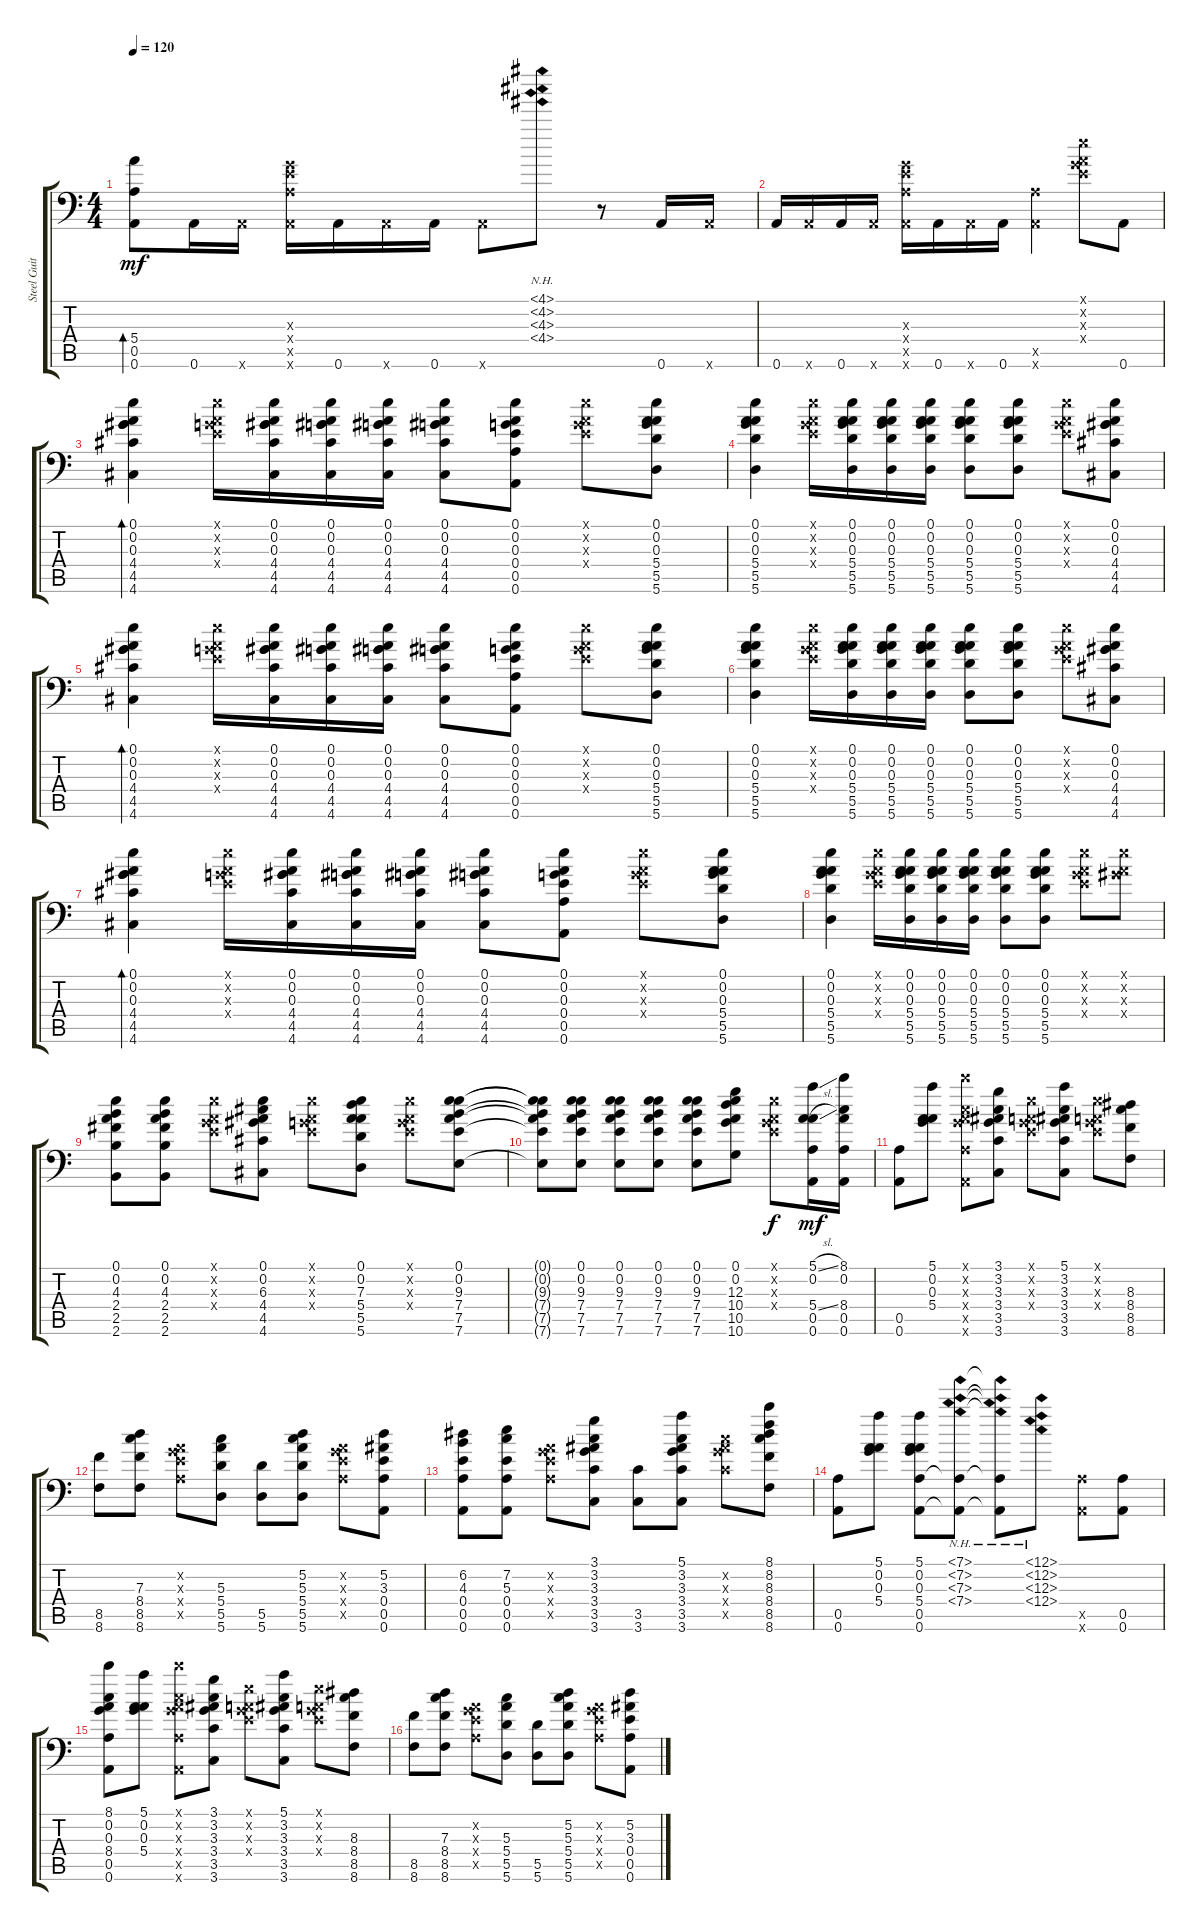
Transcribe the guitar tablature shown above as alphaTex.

\track ("Steel Guitar" "Steel Guit") {instrument acousticguitarsteel}
\staff {score tabs}
\tuning (E4 A3 G3 E3 A2 A1) {hide}
\ts (4 4)
\tempo 120
\clef f4
\ks c
(5.4 0.5 0.6).8{bd 30 dy mf} 0.6.16 0.6{x}.16 (0.3{x} 0.4{x} 0.5{x} 0.6{x}).16 0.6.16 0.6{x}.16 0.6.16 0.6{x}.8 (4.1{nh} 4.2{nh} 4.3{nh} 4.4{nh}).8 r.8 0.6.16 0.6{x}.16 |
0.6.16 0.6{x}.16 0.6.16 0.6{x}.16 (0.3{x} 0.4{x} 0.5{x} 0.6{x}).16 0.6.16 0.6{x}.16 0.6.16 (0.5{x} 0.6{x}).4 (0.1{x} 0.2{x} 0.3{x} 0.4{x}).8 0.6.8 |
(0.1 0.2 0.3 4.4 4.5 4.6).4{bd 30} (0.1{x} 0.2{x} 0.3{x} 0.4{x}).16 (0.1 0.2 0.3 4.4 4.5 4.6).16 (0.1 0.2 0.3 4.4 4.5 4.6).16 (0.1 0.2 0.3 4.4 4.5 4.6).16 (0.1 0.2 0.3 4.4 4.5 4.6).8 (0.1 0.2 0.3 0.4 0.5 0.6).8 (0.1{x} 0.2{x} 0.3{x} 0.4{x}).8 (0.1 0.2 0.3 5.4 5.5 5.6).8 |
(0.1 0.2 0.3 5.4 5.5 5.6).4 (0.1{x} 0.2{x} 0.3{x} 0.4{x}).16 (0.1 0.2 0.3 5.4 5.5 5.6).16 (0.1 0.2 0.3 5.4 5.5 5.6).16 (0.1 0.2 0.3 5.4 5.5 5.6).16 (0.1 0.2 0.3 5.4 5.5 5.6).8 (0.1 0.2 0.3 5.4 5.5 5.6).8 (0.1{x} 0.2{x} 0.3{x} 0.4{x}).8 (0.1 0.2 0.3 4.4 4.5 4.6).8 |
(0.1 0.2 0.3 4.4 4.5 4.6).4{bd 30} (0.1{x} 0.2{x} 0.3{x} 0.4{x}).16 (0.1 0.2 0.3 4.4 4.5 4.6).16 (0.1 0.2 0.3 4.4 4.5 4.6).16 (0.1 0.2 0.3 4.4 4.5 4.6).16 (0.1 0.2 0.3 4.4 4.5 4.6).8 (0.1 0.2 0.3 0.4 0.5 0.6).8 (0.1{x} 0.2{x} 0.3{x} 0.4{x}).8 (0.1 0.2 0.3 5.4 5.5 5.6).8 |
(0.1 0.2 0.3 5.4 5.5 5.6).4 (0.1{x} 0.2{x} 0.3{x} 0.4{x}).16 (0.1 0.2 0.3 5.4 5.5 5.6).16 (0.1 0.2 0.3 5.4 5.5 5.6).16 (0.1 0.2 0.3 5.4 5.5 5.6).16 (0.1 0.2 0.3 5.4 5.5 5.6).8 (0.1 0.2 0.3 5.4 5.5 5.6).8 (0.1{x} 0.2{x} 0.3{x} 0.4{x}).8 (0.1 0.2 0.3 4.4 4.5 4.6).8 |
(0.1 0.2 0.3 4.4 4.5 4.6).4{bd 30} (0.1{x} 0.2{x} 0.3{x} 0.4{x}).16 (0.1 0.2 0.3 4.4 4.5 4.6).16 (0.1 0.2 0.3 4.4 4.5 4.6).16 (0.1 0.2 0.3 4.4 4.5 4.6).16 (0.1 0.2 0.3 4.4 4.5 4.6).8 (0.1 0.2 0.3 0.4 0.5 0.6).8 (0.1{x} 0.2{x} 0.3{x} 0.4{x}).8 (0.1 0.2 0.3 5.4 5.5 5.6).8 |
(0.1 0.2 0.3 5.4 5.5 5.6).4 (0.1{x} 0.2{x} 0.3{x} 0.4{x}).16 (0.1 0.2 0.3 5.4 5.5 5.6).16 (0.1 0.2 0.3 5.4 5.5 5.6).16 (0.1 0.2 0.3 5.4 5.5 5.6).16 (0.1 0.2 0.3 5.4 5.5 5.6).8 (0.1 0.2 0.3 5.4 5.5 5.6).8 (0.1{x} 0.2{x} 0.3{x} 0.4{x}).8 (0.1{x} 0.2{x} 0.3{x} 4.4{x}).8 |
(0.1 0.2 4.3 2.4 2.5 2.6).8 (0.1 0.2 4.3 2.4 2.5 2.6).8 (0.1{x} 0.2{x} 0.3{x} 0.4{x}).8 (0.1 0.2 6.3 4.4 4.5 4.6).8 (0.1{x} 0.2{x} 0.3{x} 0.4{x}).8 (0.1 0.2 7.3 5.4 5.5 5.6).8 (0.1{x} 0.2{x} 0.3{x} 0.4{x}).8 (0.1 0.2 9.3 7.4 7.5 7.6).8 |
(0.1{t} 0.2{t} 9.3{t} 7.4{t} 7.5{t} 7.6{t}).8 (0.1 0.2 9.3 7.4 7.5 7.6).8 (0.1 0.2 9.3 7.4 7.5 7.6).8 (0.1 0.2 9.3 7.4 7.5 7.6).8 (0.1 0.2 9.3 7.4 7.5 7.6).8 (0.1 0.2 12.3 10.4 10.5 10.6).8 (0.1{x} 0.2{x} 0.3{x} 0.4{x}).8{dy f} (5.1{sl} 0.2 5.4{sl} 0.5 0.6).16{dy mf} (8.1 0.2 8.4 0.5 0.6).16 |
(0.5 0.6).8 (5.1 0.2 0.3 5.4).8 (8.1{x} 0.2{x} 0.3{x} 8.4{x} 0.5{x} 0.6{x}).8 (3.1 3.2 3.3 3.4 3.5 3.6).8 (0.1{x} 0.2{x} 0.3{x} 0.4{x}).8 (5.1 3.2 3.3 3.4 3.5 3.6).8 (0.1{x} 0.2{x} 0.3{x} 0.4{x}).8 (8.3 8.4 8.5 8.6).8 |
(8.5 8.6).8 (7.3 8.4 8.5 8.6).8 (0.2{x} 0.3{x} 0.4{x} 0.5{x}).8 (5.3 5.4 5.5 5.6).8 (5.5 5.6).8 (5.2 5.3 5.4 5.5 5.6).8 (0.2{x} 0.3{x} 0.4{x} 0.5{x}).8 (5.2 3.3 0.4 0.5 0.6).8 |
(6.2 4.3 0.4 0.5 0.6).8 (7.2 5.3 0.4 0.5 0.6).8 (0.2{x} 0.3{x} 0.4{x} 0.5{x}).8 (3.1 3.2 3.3 3.4 3.5 3.6).8 (3.5 3.6).8 (5.1 3.2 3.3 3.4 3.5 3.6).8 (3.2{x} 3.3{x} 3.4{x} 3.5{x}).8 (8.1 8.2 8.3 8.4 8.5 8.6).8 |
(0.5 0.6).8 (5.1 0.2 0.3 5.4).8 (5.1 0.2 0.3 5.4 0.5 0.6).8 (7.1{nh} 7.2{nh} 7.3{nh} 7.4{nh} 0.5{t} 0.6{t}).8 (7.1{nh t} 7.2{nh t} 7.3{nh t} 7.4{nh t} 0.5{t} 0.6{t}).8 (12.1{nh} 12.2{nh} 12.3{nh} 12.4{nh}).8 (0.5{x} 0.6{x}).8 (0.5 0.6).8 |
(8.1 0.2 0.3 8.4 0.5 0.6).8 (5.1 0.2 0.3 5.4).8 (8.1{x} 0.2{x} 0.3{x} 8.4{x} 0.5{x} 0.6{x}).8 (3.1 3.2 3.3 3.4 3.5 3.6).8 (0.1{x} 0.2{x} 0.3{x} 0.4{x}).8 (5.1 3.2 3.3 3.4 3.5 3.6).8 (0.1{x} 0.2{x} 0.3{x} 0.4{x}).8 (8.3 8.4 8.5 8.6).8 |
(8.5 8.6).8 (7.3 8.4 8.5 8.6).8 (0.2{x} 0.3{x} 0.4{x} 0.5{x}).8 (5.3 5.4 5.5 5.6).8 (5.5 5.6).8 (5.2 5.3 5.4 5.5 5.6).8 (0.2{x} 0.3{x} 0.4{x} 0.5{x}).8 (5.2 3.3 0.4 0.5 0.6).8
